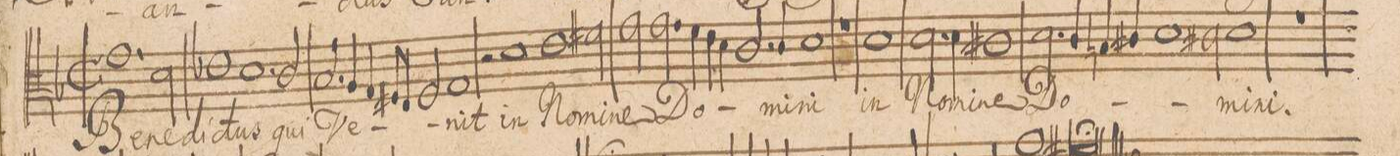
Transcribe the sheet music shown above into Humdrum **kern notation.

**kern	**text
*I"CANTVS.	*
*clefC3	*
*k[b-]	*
*met(C|)	*
*M2/1	*
1.g\	Be-
2d\	-ne-
=17-	=17-
1e-X\	-di-
1.d\	-ctus
=18-	=18-
2c/	qui
2.B-/	Ve-
4A/	.
=19-	=19-
4G/	.
8F#X/L	.
8E/J	.
2F#/	.
1G/	-nit
=20-	=20-
2r	.
1d\	in
1e\	No-
=21-	=21-
2f#X\	-mi-
2g\	-ne
2.g\	Do-
=22-	=22-
4f\	.
4e\	.
4d\	.
2.c/	.
4c/	-mi-
=23-	=23-
1d\	-ni
1r	.
=24-	=24-
1d\	in
2.d\	No-
4d\	-mi-
=25-	=25-
1c#X\	-ne
2.d\	Do-
4c#/	.
=26-	=26-
4Bn/	.
4c#X/	.
1d\	.
2c#X\	-mi-
=27-	=27-
1d\	-ni.
1r	.
=28-	=28-
*-	*-
